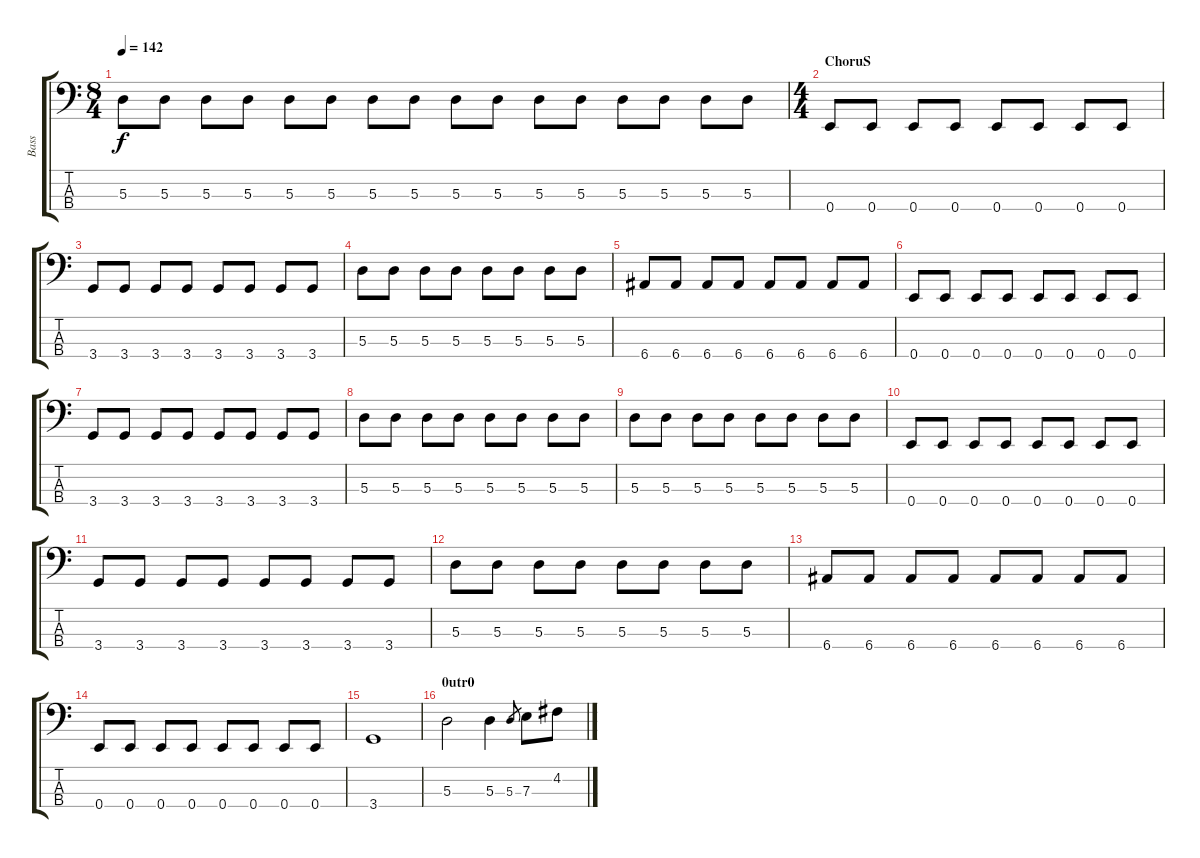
\track ("Bass" "Bass") {instrument electricbasspick}
\staff {score tabs}
\tuning (G2 D2 A1 E1) {hide}
\ts (8 4)
\tempo 142
\clef f4
\ks c
5.3.8{dy f} 5.3.8 5.3.8 5.3.8 5.3.8 5.3.8 5.3.8 5.3.8 5.3.8 5.3.8 5.3.8 5.3.8 5.3.8 5.3.8 5.3.8 5.3.8 |
\ts (4 4)
\section ("" "ChoruS")
0.4.8 0.4.8 0.4.8 0.4.8 0.4.8 0.4.8 0.4.8 0.4.8 |
3.4.8 3.4.8 3.4.8 3.4.8 3.4.8 3.4.8 3.4.8 3.4.8 |
5.3.8 5.3.8 5.3.8 5.3.8 5.3.8 5.3.8 5.3.8 5.3.8 |
6.4.8 6.4.8 6.4.8 6.4.8 6.4.8 6.4.8 6.4.8 6.4.8 |
0.4.8 0.4.8 0.4.8 0.4.8 0.4.8 0.4.8 0.4.8 0.4.8 |
3.4.8 3.4.8 3.4.8 3.4.8 3.4.8 3.4.8 3.4.8 3.4.8 |
5.3.8 5.3.8 5.3.8 5.3.8 5.3.8 5.3.8 5.3.8 5.3.8 |
5.3.8 5.3.8 5.3.8 5.3.8 5.3.8 5.3.8 5.3.8 5.3.8 |
0.4.8 0.4.8 0.4.8 0.4.8 0.4.8 0.4.8 0.4.8 0.4.8 |
3.4.8 3.4.8 3.4.8 3.4.8 3.4.8 3.4.8 3.4.8 3.4.8 |
5.3.8 5.3.8 5.3.8 5.3.8 5.3.8 5.3.8 5.3.8 5.3.8 |
6.4.8 6.4.8 6.4.8 6.4.8 6.4.8 6.4.8 6.4.8 6.4.8 |
0.4.8 0.4.8 0.4.8 0.4.8 0.4.8 0.4.8 0.4.8 0.4.8 |
3.4.1 |
\section ("" "0utr0")
5.3.2 5.3.4 5.3.8{gr} 7.3.8 4.2.8
